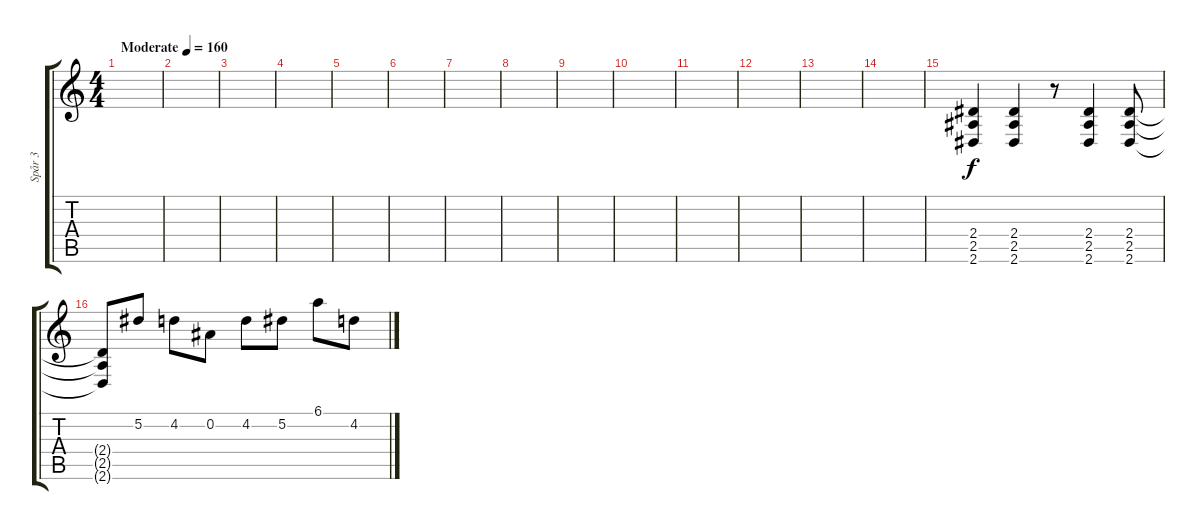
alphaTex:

\track ("Spår 3" "Spår 3") {instrument distortionguitar}
\staff {score tabs}
\tuning (Eb4 Bb3 Gb3 Db3 Ab2 Db2) {hide}
\ts (4 4)
\tempo (160 "Moderate")
\clef g2
\ks c
|
|
|
|
|
|
|
|
|
|
|
|
|
|
(2.4 2.5 2.6).4 (2.4 2.5 2.6).4 r.8 (2.4 2.5 2.6).4 (2.4 2.5 2.6).8 |
(2.4{t} 2.5{t} 2.6{t}).8 5.2.8 4.2.8 0.2.8 4.2.8 5.2.8 6.1.8 4.2.8
